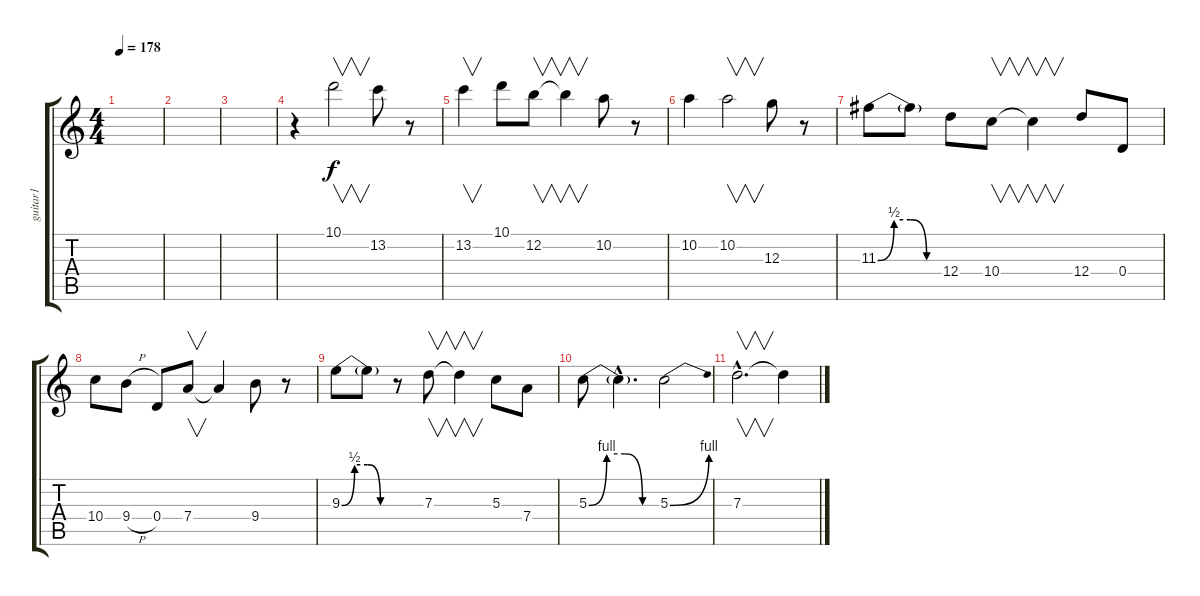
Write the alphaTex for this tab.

\track ("guitar1" "guitar1") {instrument distortionguitar}
\staff {score tabs}
\tuning (E4 B3 G3 D3 A2 E2) {hide}
\ts (4 4)
\tempo 178
\clef g2
\ks c
|
|
|
r.4{volume 15} 10.1.2{v} 13.2.8 r.8 |
13.2.4{v} 10.1.8 12.2.8{v} 12.2{t}.4{v} 10.2.8 r.8 |
10.2.4 10.2.2{v} 12.3.8 r.8 |
11.3{be (custom 0 0 15 2 30 2 45 0 60 0)}.8 11.3{t}.8 12.4.8 10.4.8{v} 10.4{t}.4{v} 12.4.8 0.4.8 |
10.4.8 9.4{h}.8 0.4.8 7.4.8{v} 7.4{t}.4 9.4.8 r.8 |
9.3{be (custom 0 0 15 2 30 2 45 0 60 0)}.8 9.3{t}.8 r.8 7.3.8{v} 7.3{t}.4{v} 5.3.8 7.4.8 |
5.3{be (custom 0 0 15 4 30 4 45 0 60 0)}.8 5.3{hac t}.4{d} 5.3{be (bend 0 0 60 4)}.2 |
7.3{hac}.2{v d} 7.3{t}.4
